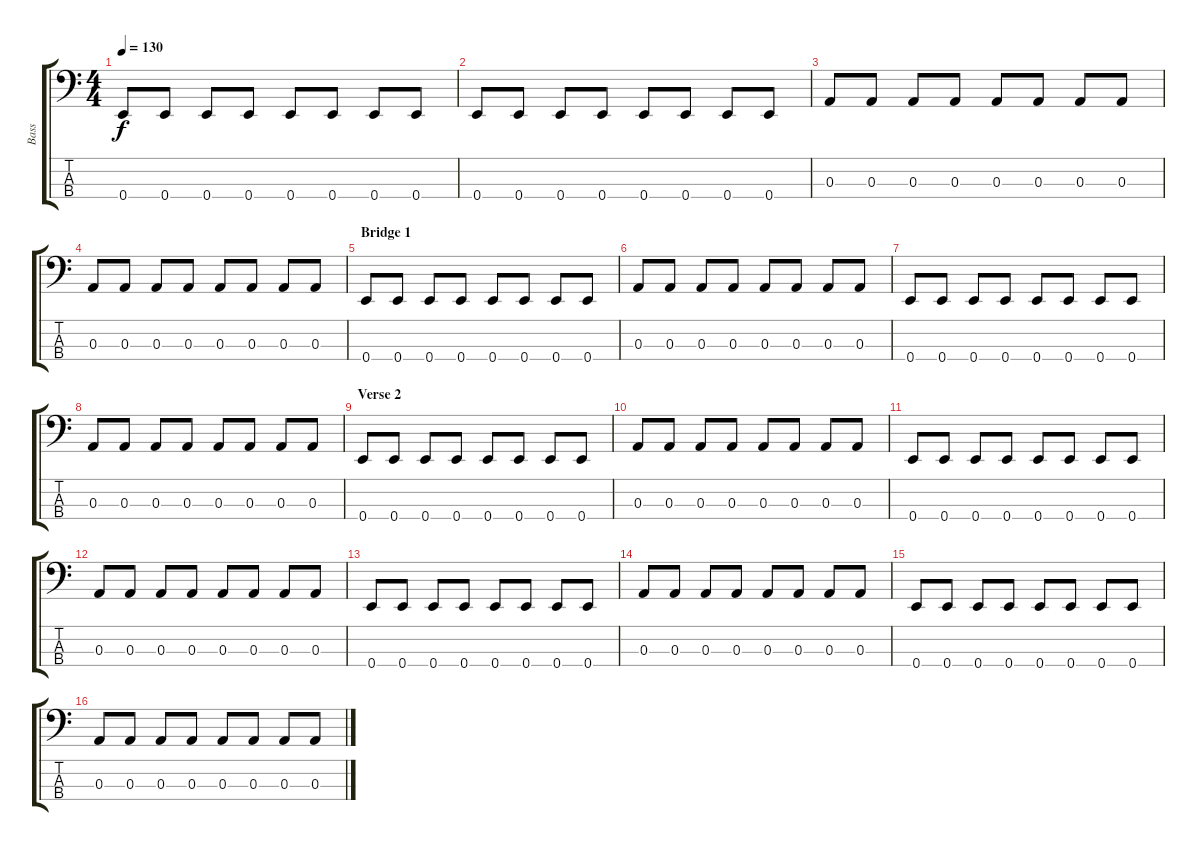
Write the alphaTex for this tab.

\track ("Bass" "Bass") {instrument electricbasspick}
\staff {score tabs}
\tuning (G2 D2 A1 E1) {hide}
\ts (4 4)
\tempo 130
\clef f4
\ks c
0.4.8{dy f} 0.4.8 0.4.8 0.4.8 0.4.8 0.4.8 0.4.8 0.4.8 |
0.4.8 0.4.8 0.4.8 0.4.8 0.4.8 0.4.8 0.4.8 0.4.8 |
0.3.8 0.3.8 0.3.8 0.3.8 0.3.8 0.3.8 0.3.8 0.3.8 |
0.3.8 0.3.8 0.3.8 0.3.8 0.3.8 0.3.8 0.3.8 0.3.8 |
\section ("" "Bridge 1")
0.4.8 0.4.8 0.4.8 0.4.8 0.4.8 0.4.8 0.4.8 0.4.8 |
0.3.8 0.3.8 0.3.8 0.3.8 0.3.8 0.3.8 0.3.8 0.3.8 |
0.4.8 0.4.8 0.4.8 0.4.8 0.4.8 0.4.8 0.4.8 0.4.8 |
0.3.8 0.3.8 0.3.8 0.3.8 0.3.8 0.3.8 0.3.8 0.3.8 |
\section ("" "Verse 2")
0.4.8 0.4.8 0.4.8 0.4.8 0.4.8 0.4.8 0.4.8 0.4.8 |
0.3.8 0.3.8 0.3.8 0.3.8 0.3.8 0.3.8 0.3.8 0.3.8 |
0.4.8 0.4.8 0.4.8 0.4.8 0.4.8 0.4.8 0.4.8 0.4.8 |
0.3.8 0.3.8 0.3.8 0.3.8 0.3.8 0.3.8 0.3.8 0.3.8 |
0.4.8 0.4.8 0.4.8 0.4.8 0.4.8 0.4.8 0.4.8 0.4.8 |
0.3.8 0.3.8 0.3.8 0.3.8 0.3.8 0.3.8 0.3.8 0.3.8 |
0.4.8 0.4.8 0.4.8 0.4.8 0.4.8 0.4.8 0.4.8 0.4.8 |
0.3.8 0.3.8 0.3.8 0.3.8 0.3.8 0.3.8 0.3.8 0.3.8
